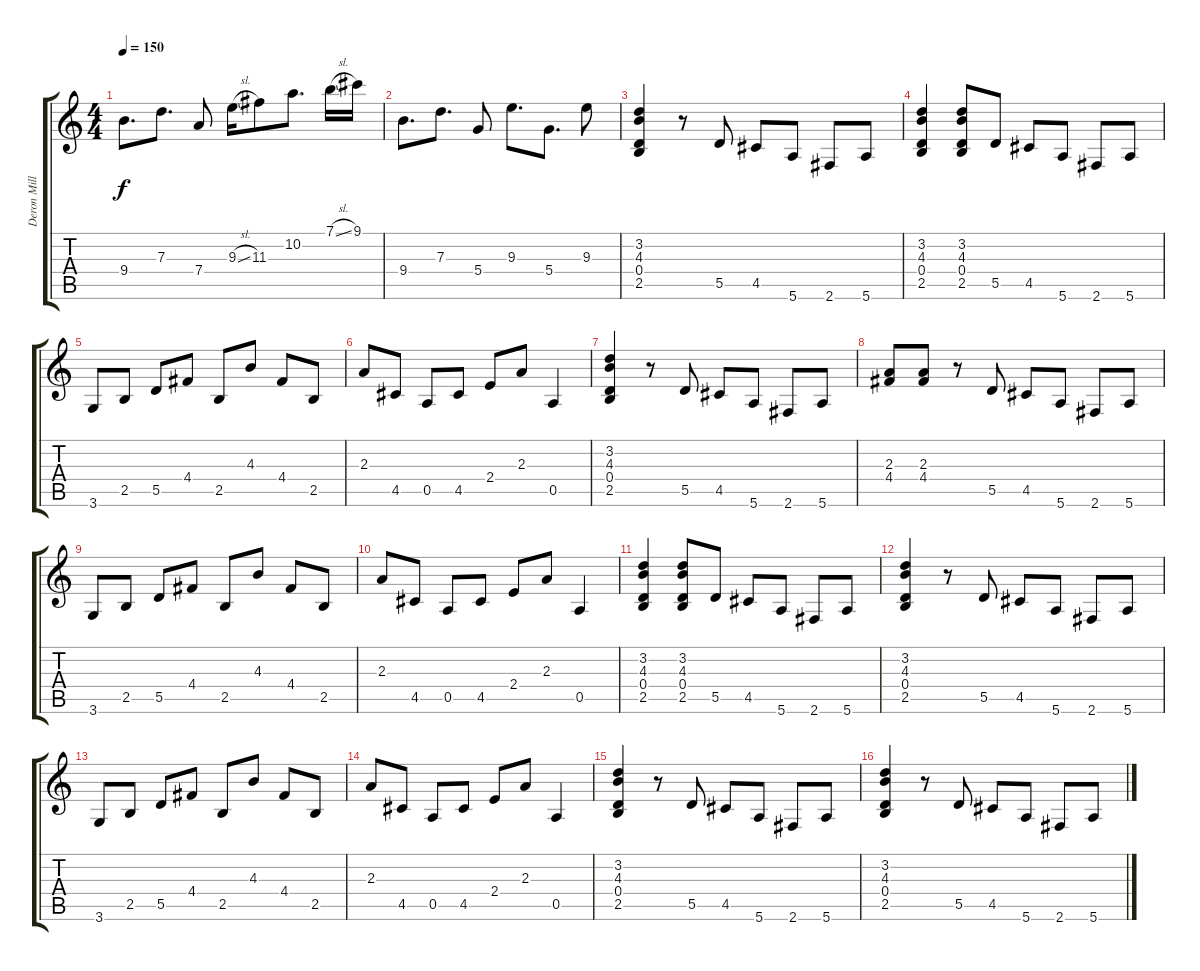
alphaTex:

\track ("Deron Miller Right" "Deron Mill") {instrument overdrivenguitar}
\staff {score tabs}
\tuning (E4 B3 G3 D3 A2 E2) {hide}
\ts (4 4)
\tempo 150
\clef g2
\ks c
9.4.8{d dy f} 7.3.8{d} 7.4.8 9.3{sl}.16 11.3.8 10.2.8{d} 7.1{sl}.16 9.1.16 |
9.4.8{d} 7.3.8{d} 5.4.8 9.3.8{d} 5.4.8{d} 9.3.8 |
(3.2 4.3 0.4 2.5).4 r.8 5.5.8 4.5.8 5.6.8 2.6.8 5.6.8 |
(3.2 4.3 0.4 2.5).4 (3.2 4.3 0.4 2.5).8 5.5.8 4.5.8 5.6.8 2.6.8 5.6.8 |
3.6.8 2.5.8 5.5.8 4.4.8 2.5.8 4.3.8 4.4.8 2.5.8 |
2.3.8 4.5.8 0.5.8 4.5.8 2.4.8 2.3.8 0.5.4 |
(3.2 4.3 0.4 2.5).4 r.8 5.5.8 4.5.8 5.6.8 2.6.8 5.6.8 |
(2.3 4.4).8 (2.3 4.4).8 r.8 5.5.8 4.5.8 5.6.8 2.6.8 5.6.8 |
3.6.8 2.5.8 5.5.8 4.4.8 2.5.8 4.3.8 4.4.8 2.5.8 |
2.3.8 4.5.8 0.5.8 4.5.8 2.4.8 2.3.8 0.5.4 |
(3.2 4.3 0.4 2.5).4 (3.2 4.3 0.4 2.5).8 5.5.8 4.5.8 5.6.8 2.6.8 5.6.8 |
(3.2 4.3 0.4 2.5).4 r.8 5.5.8 4.5.8 5.6.8 2.6.8 5.6.8 |
3.6.8 2.5.8 5.5.8 4.4.8 2.5.8 4.3.8 4.4.8 2.5.8 |
2.3.8 4.5.8 0.5.8 4.5.8 2.4.8 2.3.8 0.5.4 |
(3.2 4.3 0.4 2.5).4 r.8 5.5.8 4.5.8 5.6.8 2.6.8 5.6.8 |
(3.2 4.3 0.4 2.5).4 r.8 5.5.8 4.5.8 5.6.8 2.6.8 5.6.8
